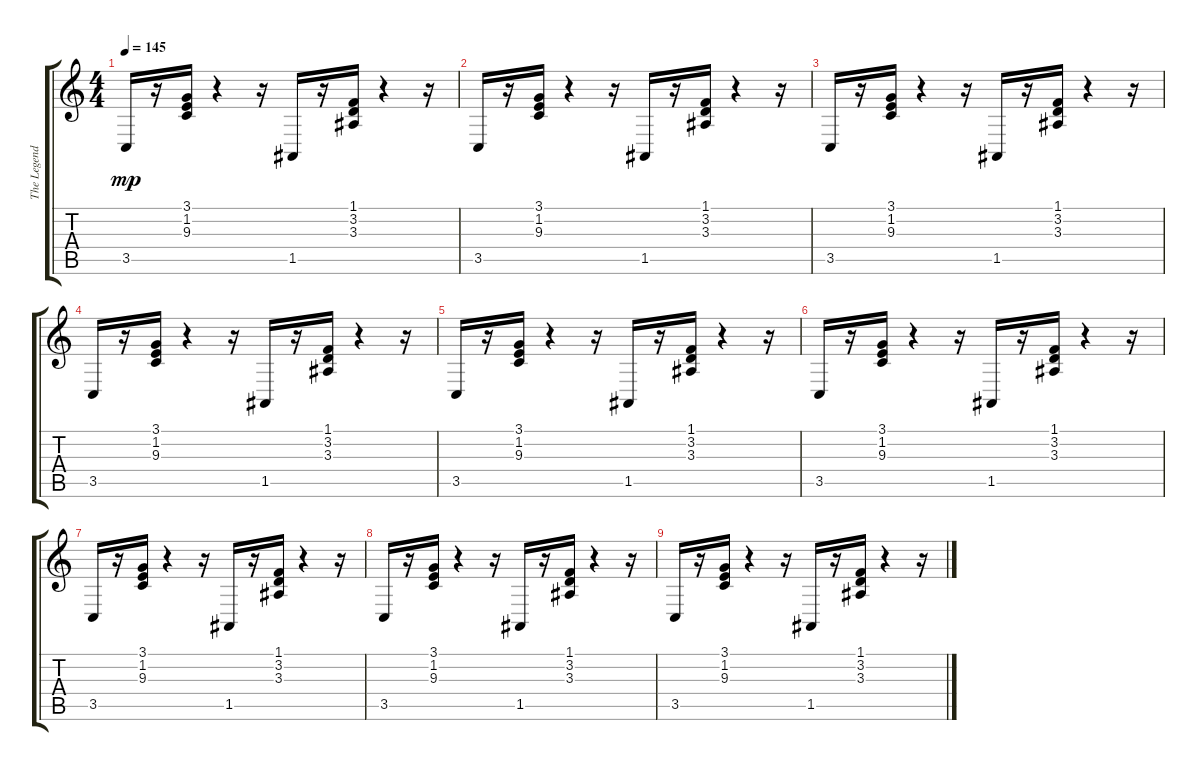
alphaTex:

\track ("The Legend Of Zelda :" "The Legend") {instrument pizzicatostrings}
\staff {score tabs}
\tuning (E4 B3 G3 D3 A2 E2) {hide}
\ts (4 4)
\tempo 145
\clef g2
\ks c
3.5.16{dy mp} r.16 (3.1 1.2 9.3).16 r.4 r.16 1.5.16 r.16 (1.1 3.2 3.3).16 r.4 r.16 |
3.5.16 r.16 (3.1 1.2 9.3).16 r.4 r.16 1.5.16 r.16 (1.1 3.2 3.3).16 r.4 r.16 |
3.5.16 r.16 (3.1 1.2 9.3).16 r.4 r.16 1.5.16 r.16 (1.1 3.2 3.3).16 r.4 r.16 |
3.5.16 r.16 (3.1 1.2 9.3).16 r.4 r.16 1.5.16 r.16 (1.1 3.2 3.3).16 r.4 r.16 |
3.5.16 r.16 (3.1 1.2 9.3).16 r.4 r.16 1.5.16 r.16 (1.1 3.2 3.3).16 r.4 r.16 |
3.5.16 r.16 (3.1 1.2 9.3).16 r.4 r.16 1.5.16 r.16 (1.1 3.2 3.3).16 r.4 r.16 |
3.5.16 r.16 (3.1 1.2 9.3).16 r.4 r.16 1.5.16 r.16 (1.1 3.2 3.3).16 r.4 r.16 |
3.5.16 r.16 (3.1 1.2 9.3).16 r.4 r.16 1.5.16 r.16 (1.1 3.2 3.3).16 r.4 r.16 |
3.5.16 r.16 (3.1 1.2 9.3).16 r.4 r.16 1.5.16 r.16 (1.1 3.2 3.3).16 r.4 r.16
